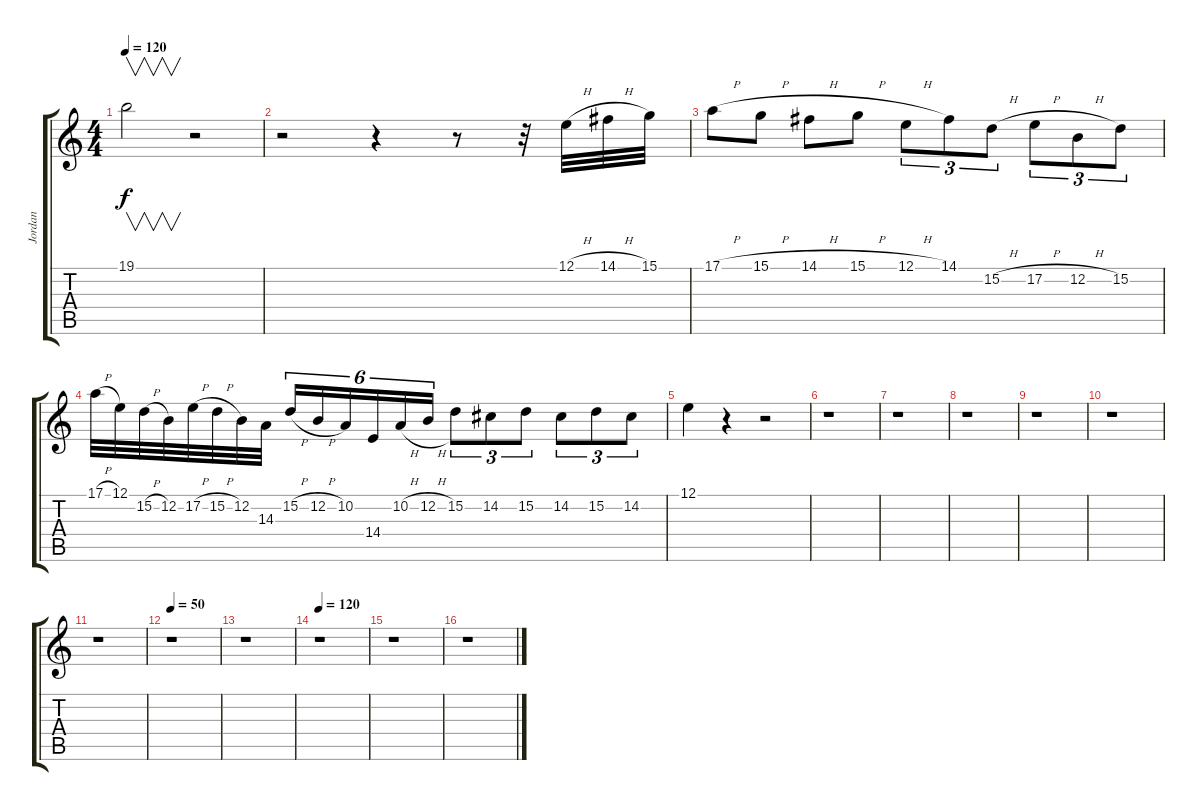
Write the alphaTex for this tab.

\track ("Jordan" "Jordan") {instrument percussiveorgan}
\staff {score tabs}
\tuning (E4 B3 G3 D3 A2 E2) {hide}
\ts (4 4)
\tempo 120
\clef g2
\ks c
19.1.2{v dy f} r.2 |
r.2 r.4 r.8 r.32 12.1{h}.32 14.1{h}.32 15.1.32 |
17.1{h}.8 15.1{h}.8 14.1{h}.8 15.1{h}.8 12.1{h}.8{tu (3 2)} 14.1.8{tu (3 2)} 15.2{h}.8{tu (3 2)} 17.2{h}.8{tu (3 2)} 12.2{h}.8{tu (3 2)} 15.2.8{tu (3 2)} |
17.1{h}.32 12.1.32 15.2{h}.32 12.2.32 17.2{h}.32 15.2{h}.32 12.2.32 14.3.32 15.2{h}.16{tu (6 4)} 12.2{h}.16{tu (6 4)} 10.2.16{tu (6 4)} 14.4.16{tu (6 4)} 10.2{h}.16{tu (6 4)} 12.2{h}.16{tu (6 4)} 15.2.8{tu (3 2)} 14.2.8{tu (3 2)} 15.2.8{tu (3 2)} 14.2.8{tu (3 2)} 15.2.8{tu (3 2)} 14.2.8{tu (3 2)} |
12.1.4 r.4 r.2 |
r.1 |
r.1 |
r.1 |
r.1 |
r.1 |
r.1 |
\tempo 50
r.1 |
r.1 |
\tempo 120
r.1 |
r.1 |
r.1
